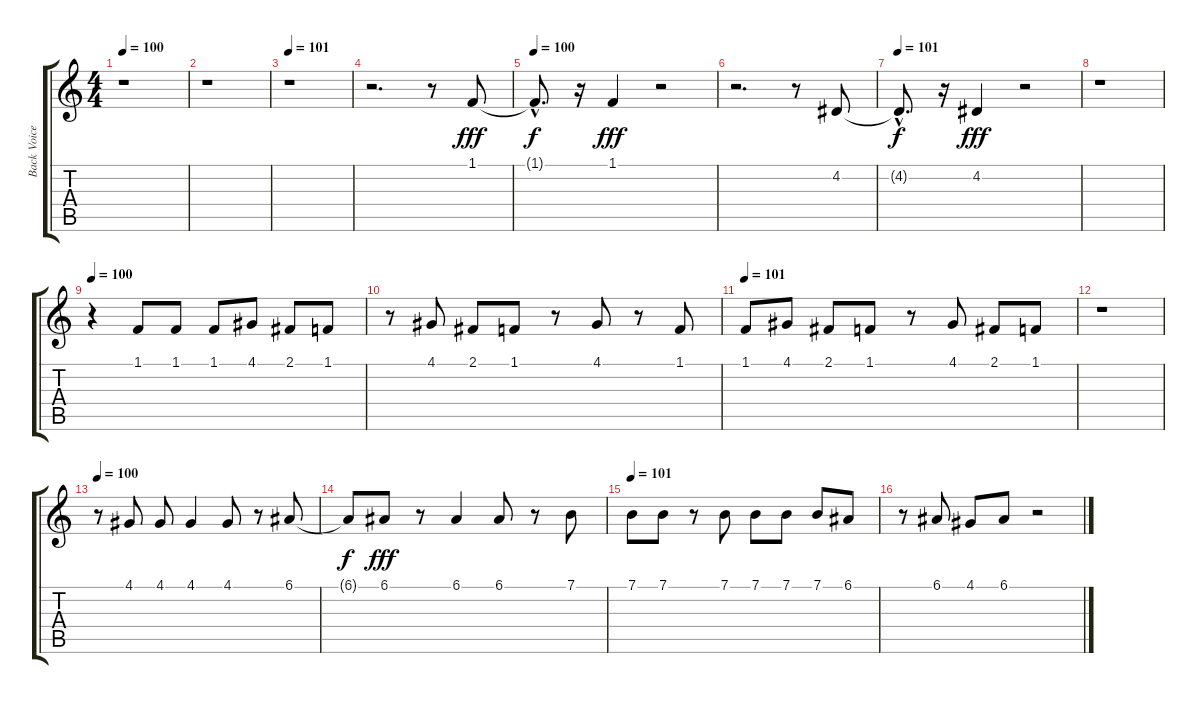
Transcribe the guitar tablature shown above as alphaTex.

\track ("Back Voice" "Back Voice") {instrument brightacousticpiano}
\staff {score tabs}
\tuning (E4 B3 G3 D3 A2 E2) {hide}
\ts (4 4)
\tempo 100
\clef g2
\ks c
r.1{dy fff} |
r.1 |
\tempo 101
r.1 |
r.2{d} r.8 1.1.8 |
\tempo 100
1.1{hac t}.8{d dy f} r.16 1.1.4{dy fff} r.2 |
r.2{d} r.8 4.2.8 |
\tempo 101
4.2{hac t}.8{d dy f} r.16 4.2.4{dy fff} r.2 |
r.1 |
\tempo 100
r.4 1.1.8 1.1.8 1.1.8 4.1.8 2.1.8 1.1.8 |
r.8 4.1.8 2.1.8 1.1.8 r.8 4.1.8 r.8 1.1.8 |
\tempo 101
1.1.8 4.1.8 2.1.8 1.1.8 r.8 4.1.8 2.1.8 1.1.8 |
r.1 |
\tempo 100
r.8 4.1.8 4.1.8 4.1.4 4.1.8 r.8 6.1.8 |
6.1{t}.8{dy f} 6.1.8{dy fff} r.8 6.1.4 6.1.8 r.8 7.1.8 |
\tempo 101
7.1.8 7.1.8 r.8 7.1.8 7.1.8 7.1.8 7.1.8 6.1.8 |
r.8 6.1.8 4.1.8 6.1.8 r.2
